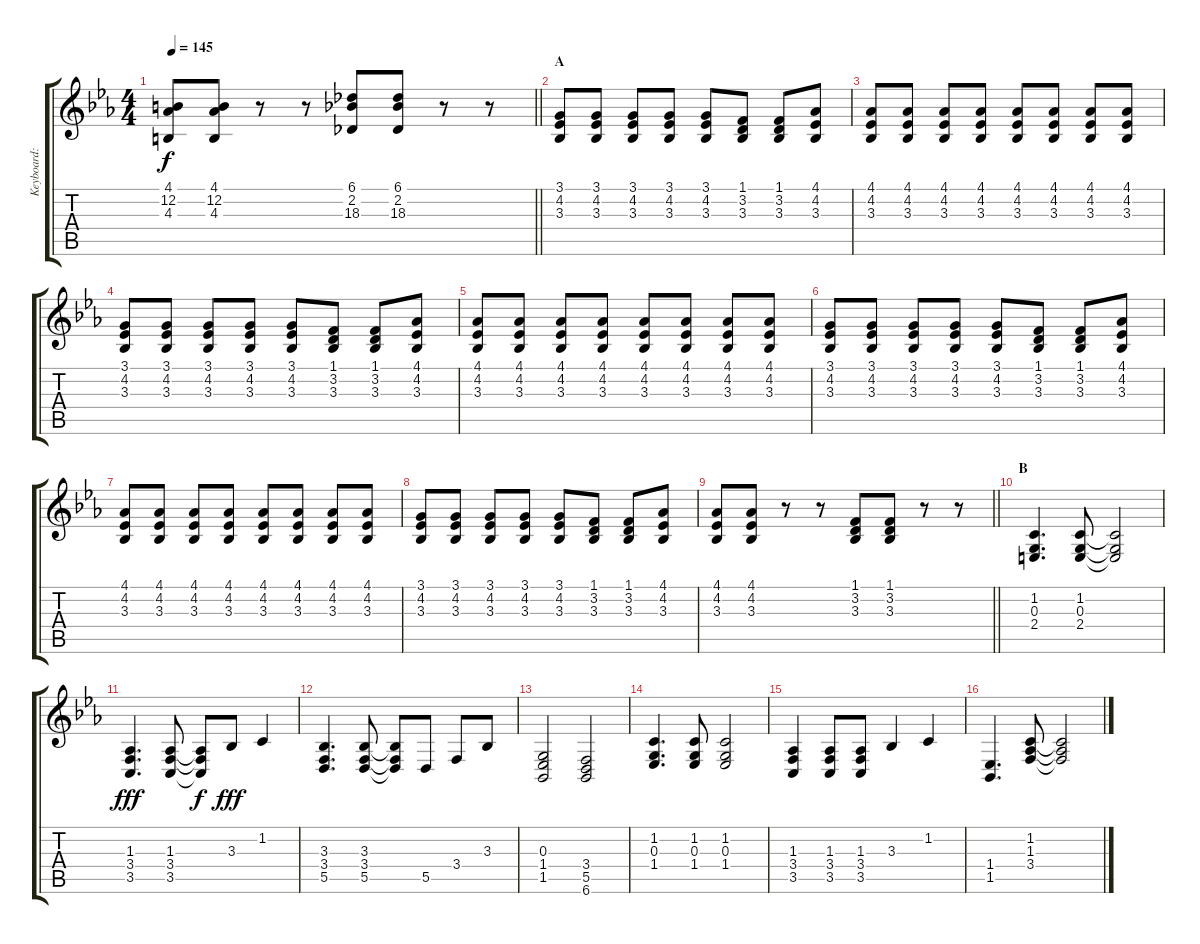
\track ("Keyboard: Tsumugi Kotobuki" "Keyboard: ") {instrument brightacousticpiano}
\staff {score tabs}
\tuning (E4 B3 G3 D3 A2 E2) {hide}
\ts (4 4)
\tempo 145
\clef g2
\barLineRight lightlight
\ks eb
(4.1 12.2 4.3).8{dy f} (4.1 12.2 4.3).8 r.8 r.8 (6.1 2.2 18.3).8 (6.1 2.2 18.3).8 r.8 r.8 |
\section ("" "A")
(3.1 4.2 3.3).8 (3.1 4.2 3.3).8 (3.1 4.2 3.3).8 (3.1 4.2 3.3).8 (3.1 4.2 3.3).8 (1.1 3.2 3.3).8 (1.1 3.2 3.3).8 (4.1 4.2 3.3).8 |
(4.1 4.2 3.3).8 (4.1 4.2 3.3).8 (4.1 4.2 3.3).8 (4.1 4.2 3.3).8 (4.1 4.2 3.3).8 (4.1 4.2 3.3).8 (4.1 4.2 3.3).8 (4.1 4.2 3.3).8 |
(3.1 4.2 3.3).8 (3.1 4.2 3.3).8 (3.1 4.2 3.3).8 (3.1 4.2 3.3).8 (3.1 4.2 3.3).8 (1.1 3.2 3.3).8 (1.1 3.2 3.3).8 (4.1 4.2 3.3).8 |
(4.1 4.2 3.3).8 (4.1 4.2 3.3).8 (4.1 4.2 3.3).8 (4.1 4.2 3.3).8 (4.1 4.2 3.3).8 (4.1 4.2 3.3).8 (4.1 4.2 3.3).8 (4.1 4.2 3.3).8 |
(3.1 4.2 3.3).8 (3.1 4.2 3.3).8 (3.1 4.2 3.3).8 (3.1 4.2 3.3).8 (3.1 4.2 3.3).8 (1.1 3.2 3.3).8 (1.1 3.2 3.3).8 (4.1 4.2 3.3).8 |
(4.1 4.2 3.3).8 (4.1 4.2 3.3).8 (4.1 4.2 3.3).8 (4.1 4.2 3.3).8 (4.1 4.2 3.3).8 (4.1 4.2 3.3).8 (4.1 4.2 3.3).8 (4.1 4.2 3.3).8 |
(3.1 4.2 3.3).8 (3.1 4.2 3.3).8 (3.1 4.2 3.3).8 (3.1 4.2 3.3).8 (3.1 4.2 3.3).8 (1.1 3.2 3.3).8 (1.1 3.2 3.3).8 (4.1 4.2 3.3).8 |
\barLineRight lightlight
(4.1 4.2 3.3).8 (4.1 4.2 3.3).8 r.8 r.8 (1.1 3.2 3.3).8 (1.1 3.2 3.3).8 r.8 r.8 |
\section ("" "B")
(1.2 0.3 2.4).4{d} (1.2 0.3 2.4).8 (1.2{t} 0.3{t} 2.4{t}).2 |
(1.3 3.4 3.5).4{d dy fff} (1.3 3.4 3.5).8 (1.3{t} 3.4{t} 3.5{t}).8{dy f} 3.3.8{dy fff} 1.2.4 |
(3.3 3.4 5.5).4{d} (3.3 3.4 5.5).8 (3.3{t} 3.4{t} 5.5{t}).8 5.5.8 3.4.8 3.3.8 |
(0.3 1.4 1.5).2 (3.4 5.5 6.6).2 |
(1.2 0.3 1.4).4{d} (1.2 0.3 1.4).8 (1.2 0.3 1.4).2 |
(1.3 3.4 3.5).4 (1.3 3.4 3.5).8 (1.3 3.4 3.5).8 3.3.4 1.2.4 |
(1.4 1.5).4{d} (1.2 1.3 3.4).8 (1.2{t} 1.3{t} 3.4{t}).2
